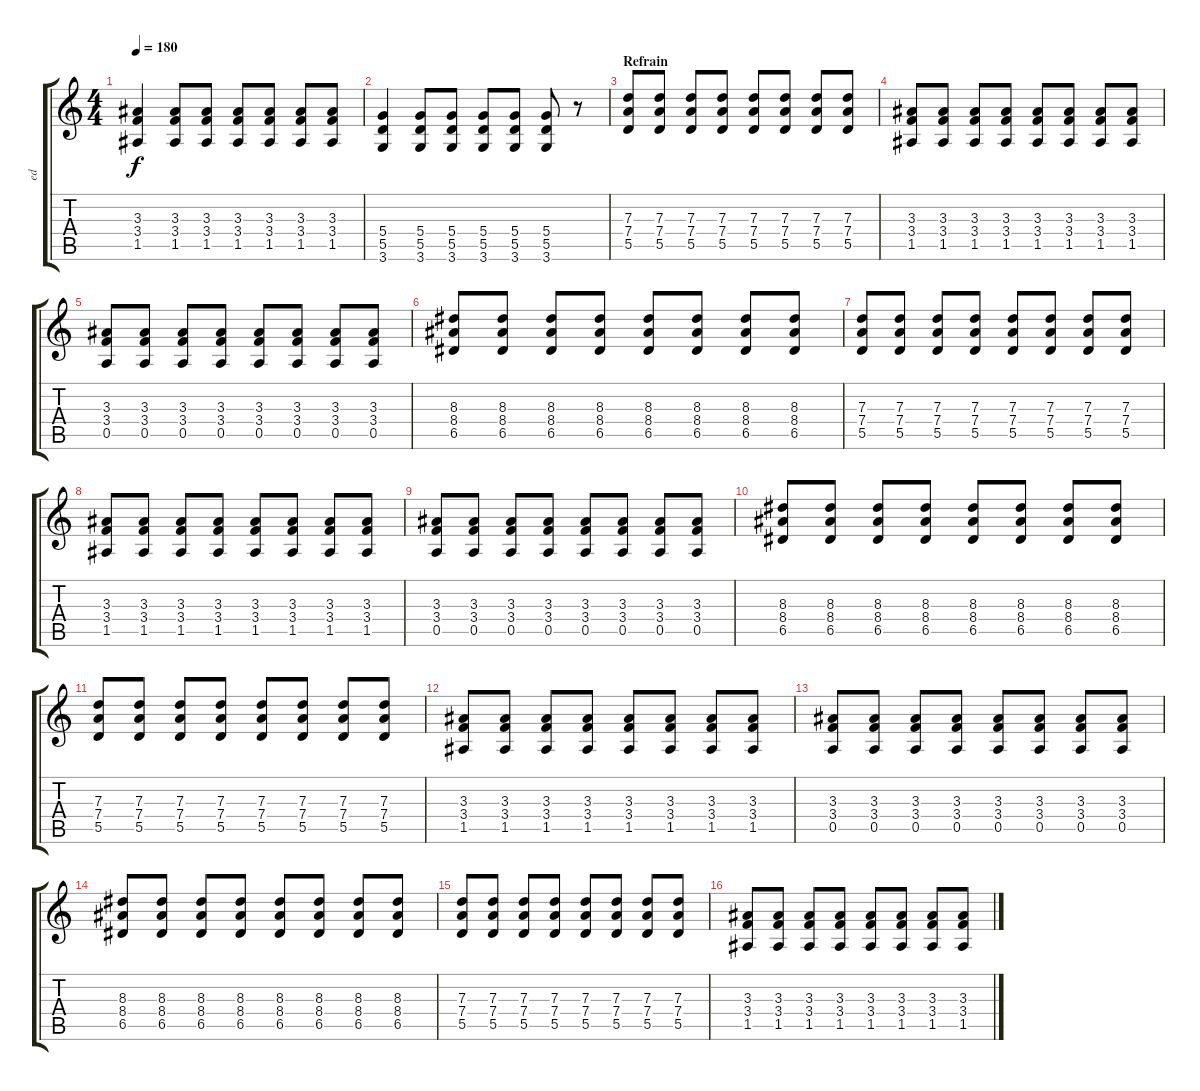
\track ("ed" "ed") {instrument distortionguitar}
\staff {score tabs}
\tuning (E4 B3 G3 D3 A2 E2) {hide}
\ts (4 4)
\tempo 180
\clef g2
\ks c
(3.3 3.4 1.5).4{dy f} (3.3 3.4 1.5).8 (3.3 3.4 1.5).8 (3.3 3.4 1.5).8 (3.3 3.4 1.5).8 (3.3 3.4 1.5).8 (3.3 3.4 1.5).8 |
(5.4 5.5 3.6).4 (5.4 5.5 3.6).8 (5.4 5.5 3.6).8 (5.4 5.5 3.6).8 (5.4 5.5 3.6).8 (5.4 5.5 3.6).8 r.8 |
\section ("" "Refrain")
(7.3 7.4 5.5).8 (7.3 7.4 5.5).8 (7.3 7.4 5.5).8 (7.3 7.4 5.5).8 (7.3 7.4 5.5).8 (7.3 7.4 5.5).8 (7.3 7.4 5.5).8 (7.3 7.4 5.5).8 |
(3.3 3.4 1.5).8 (3.3 3.4 1.5).8 (3.3 3.4 1.5).8 (3.3 3.4 1.5).8 (3.3 3.4 1.5).8 (3.3 3.4 1.5).8 (3.3 3.4 1.5).8 (3.3 3.4 1.5).8 |
(3.3 3.4 0.5).8 (3.3 3.4 0.5).8 (3.3 3.4 0.5).8 (3.3 3.4 0.5).8 (3.3 3.4 0.5).8 (3.3 3.4 0.5).8 (3.3 3.4 0.5).8 (3.3 3.4 0.5).8 |
(8.3 8.4 6.5).8 (8.3 8.4 6.5).8 (8.3 8.4 6.5).8 (8.3 8.4 6.5).8 (8.3 8.4 6.5).8 (8.3 8.4 6.5).8 (8.3 8.4 6.5).8 (8.3 8.4 6.5).8 |
(7.3 7.4 5.5).8 (7.3 7.4 5.5).8 (7.3 7.4 5.5).8 (7.3 7.4 5.5).8 (7.3 7.4 5.5).8 (7.3 7.4 5.5).8 (7.3 7.4 5.5).8 (7.3 7.4 5.5).8 |
(3.3 3.4 1.5).8 (3.3 3.4 1.5).8 (3.3 3.4 1.5).8 (3.3 3.4 1.5).8 (3.3 3.4 1.5).8 (3.3 3.4 1.5).8 (3.3 3.4 1.5).8 (3.3 3.4 1.5).8 |
(3.3 3.4 0.5).8 (3.3 3.4 0.5).8 (3.3 3.4 0.5).8 (3.3 3.4 0.5).8 (3.3 3.4 0.5).8 (3.3 3.4 0.5).8 (3.3 3.4 0.5).8 (3.3 3.4 0.5).8 |
(8.3 8.4 6.5).8 (8.3 8.4 6.5).8 (8.3 8.4 6.5).8 (8.3 8.4 6.5).8 (8.3 8.4 6.5).8 (8.3 8.4 6.5).8 (8.3 8.4 6.5).8 (8.3 8.4 6.5).8 |
(7.3 7.4 5.5).8 (7.3 7.4 5.5).8 (7.3 7.4 5.5).8 (7.3 7.4 5.5).8 (7.3 7.4 5.5).8 (7.3 7.4 5.5).8 (7.3 7.4 5.5).8 (7.3 7.4 5.5).8 |
(3.3 3.4 1.5).8 (3.3 3.4 1.5).8 (3.3 3.4 1.5).8 (3.3 3.4 1.5).8 (3.3 3.4 1.5).8 (3.3 3.4 1.5).8 (3.3 3.4 1.5).8 (3.3 3.4 1.5).8 |
(3.3 3.4 0.5).8 (3.3 3.4 0.5).8 (3.3 3.4 0.5).8 (3.3 3.4 0.5).8 (3.3 3.4 0.5).8 (3.3 3.4 0.5).8 (3.3 3.4 0.5).8 (3.3 3.4 0.5).8 |
(8.3 8.4 6.5).8 (8.3 8.4 6.5).8 (8.3 8.4 6.5).8 (8.3 8.4 6.5).8 (8.3 8.4 6.5).8 (8.3 8.4 6.5).8 (8.3 8.4 6.5).8 (8.3 8.4 6.5).8 |
(7.3 7.4 5.5).8 (7.3 7.4 5.5).8 (7.3 7.4 5.5).8 (7.3 7.4 5.5).8 (7.3 7.4 5.5).8 (7.3 7.4 5.5).8 (7.3 7.4 5.5).8 (7.3 7.4 5.5).8 |
(3.3 3.4 1.5).8 (3.3 3.4 1.5).8 (3.3 3.4 1.5).8 (3.3 3.4 1.5).8 (3.3 3.4 1.5).8 (3.3 3.4 1.5).8 (3.3 3.4 1.5).8 (3.3 3.4 1.5).8
